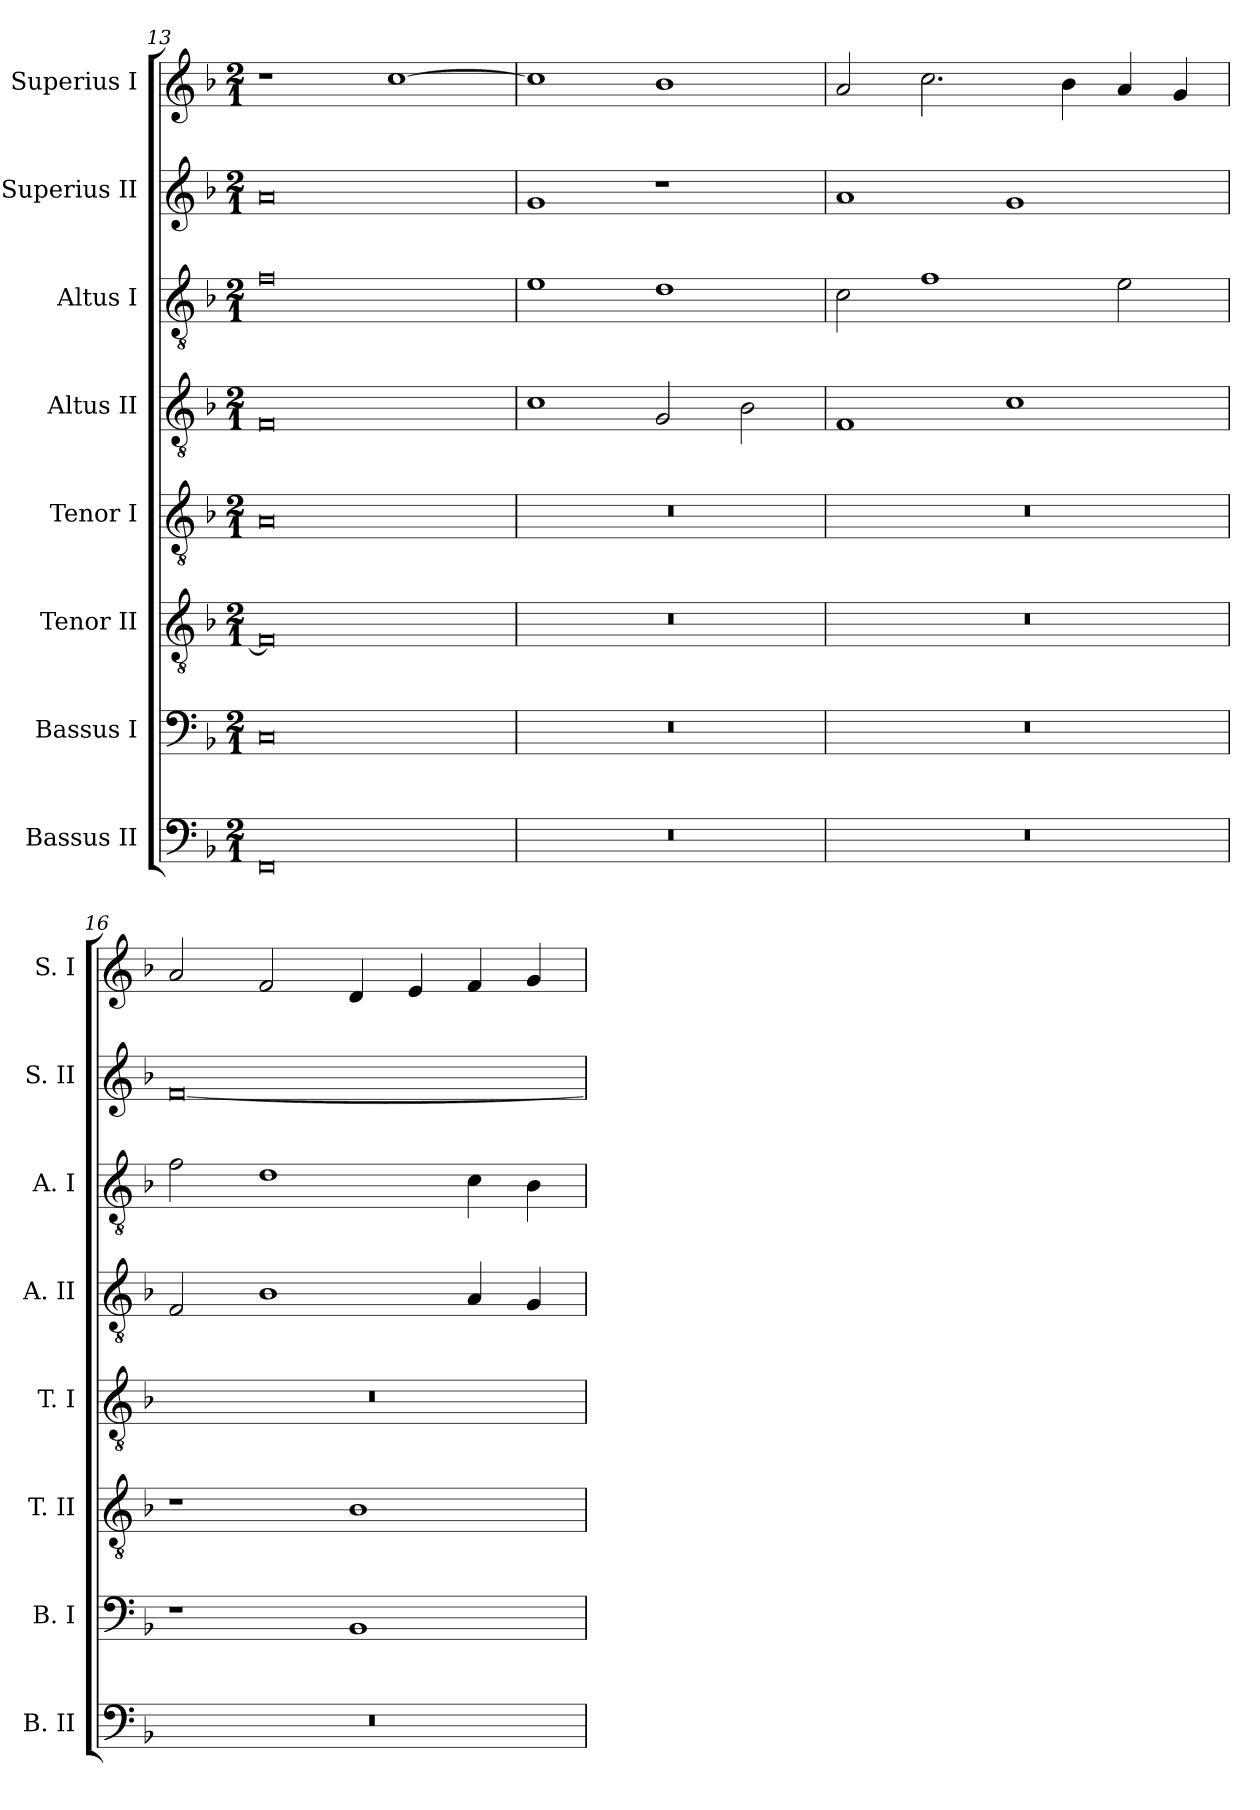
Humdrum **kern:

**kern	**kern	**kern	**kern	**kern	**kern	**kern	**kern
*part8	*part7	*part6	*part5	*part4	*part3	*part2	*part1
*staff8	*staff7	*staff6	*staff5	*staff4	*staff3	*staff2	*staff1
*I"Bassus II	*I"Bassus I	*I"Tenor II	*I"Tenor I	*I"Altus II	*I"Altus I	*I"Superius II	*I"Superius I
*I'B. II	*I'B. I	*I'T. II	*I'T. I	*I'A. II	*I'A. I	*I'S. II	*I'S. I
*clefF4	*clefF4	*clefGv2	*clefGv2	*clefGv2	*clefGv2	*clefG2	*clefG2
*k[b-]	*k[b-]	*k[b-]	*k[b-]	*k[b-]	*k[b-]	*k[b-]	*k[b-]
*F:	*F:	*F:	*F:	*F:	*F:	*F:	*F:
*M2/1	*M2/1	*M2/1	*M2/1	*M2/1	*M2/1	*M2/1	*M2/1
=13	=13	=13	=13	=13	=13	=13	=13
0FF	0C	0F]	0A	0F	0f	0a	1r
.	.	.	.	.	.	.	[1cc
=14	=14	=14	=14	=14	=14	=14	=14
0r	0r	0r	0r	1c	1e	1g	1cc]
.	.	.	.	2G	1d	1r	1b-
.	.	.	.	2B-	.	.	.
=15	=15	=15	=15	=15	=15	=15	=15
0r	0r	0r	0r	1F	2c	1a	2a
.	.	.	.	.	1f	.	2.cc
.	.	.	.	1c	.	1g	.
.	.	.	.	.	.	.	4b-
.	.	.	.	.	2e	.	4a
.	.	.	.	.	.	.	4g
=16	=16	=16	=16	=16	=16	=16	=16
0r	1r	1r	0r	2F	2f	[0f	2a
.	.	.	.	1B-	1d	.	2f
.	1BB-	1B-	.	.	.	.	4d
.	.	.	.	.	.	.	4e
.	.	.	.	4A	4c	.	4f
.	.	.	.	4G	4B-	.	4g
=	=	=	=	=	=	=	=
*-	*-	*-	*-	*-	*-	*-	*-
